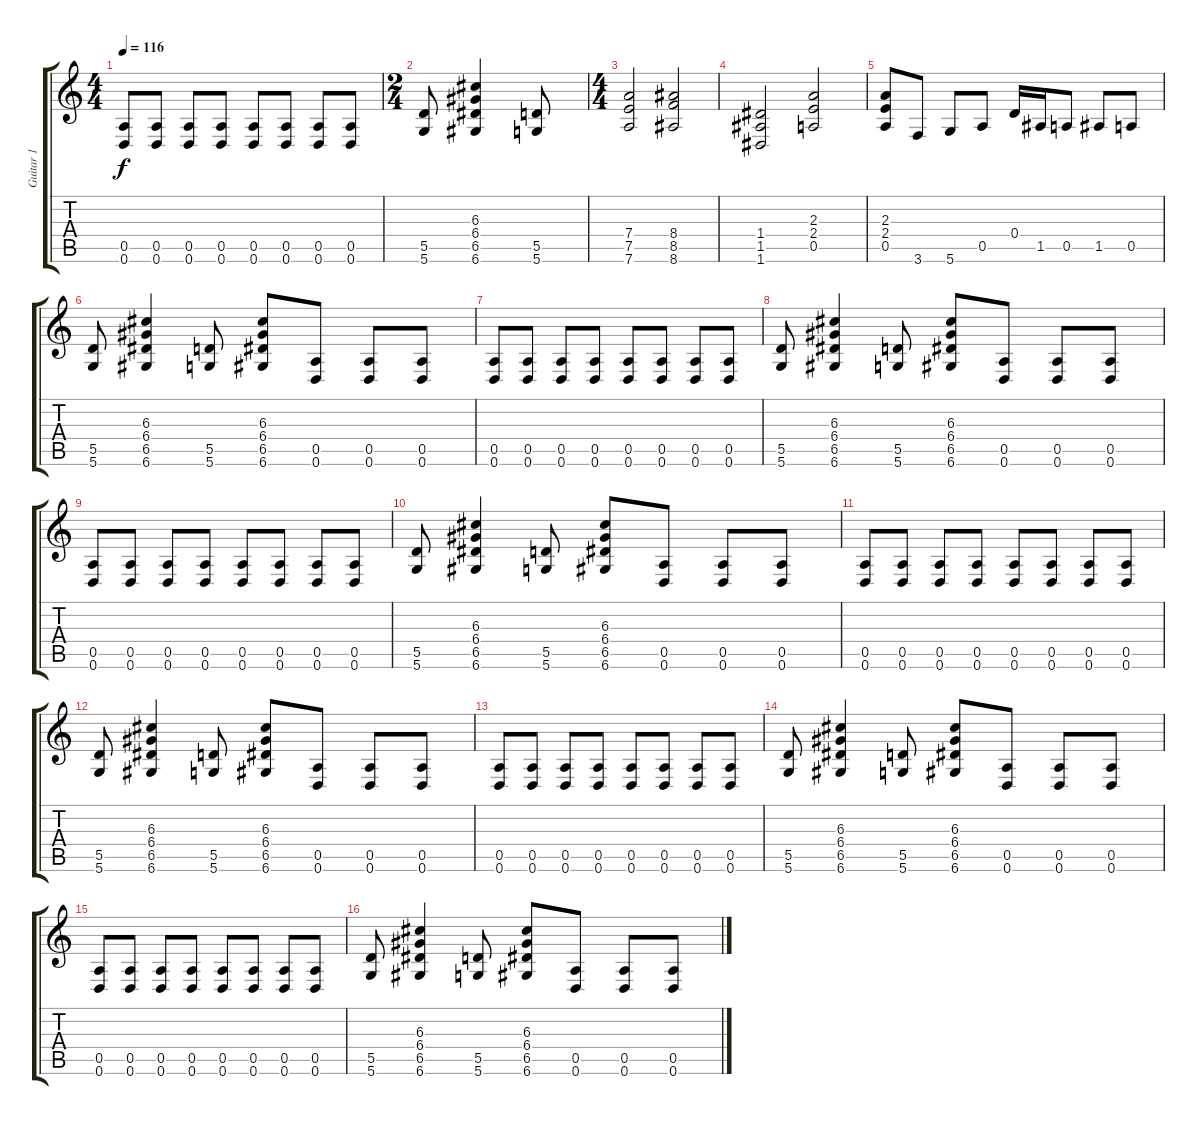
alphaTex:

\track ("Guitar 1" "Guitar 1") {instrument acousticguitarsteel}
\staff {score tabs}
\tuning (E4 B3 G3 D3 A2 D2) {hide}
\ts (4 4)
\tempo 116
\clef g2
\ks c
(0.5 0.6).8{dy f} (0.5 0.6).8 (0.5 0.6).8 (0.5 0.6).8 (0.5 0.6).8 (0.5 0.6).8 (0.5 0.6).8 (0.5 0.6).8 |
\ts (2 4)
(5.5 5.6).8 (6.3 6.4 6.5 6.6).4 (5.5 5.6).8 |
\ts (4 4)
(7.4 7.5 7.6).2 (8.4 8.5 8.6).2 |
(1.4 1.5 1.6).2 (2.3 2.4 0.5).2 |
(2.3 2.4 0.5).8 3.6.8 5.6.8 0.5.8 0.4.16 1.5.16 0.5.8 1.5.8 0.5.8 |
(5.5 5.6).8 (6.3 6.4 6.5 6.6).4 (5.5 5.6).8 (6.3 6.4 6.5 6.6).8 (0.5 0.6).8 (0.5 0.6).8 (0.5 0.6).8 |
(0.5 0.6).8 (0.5 0.6).8 (0.5 0.6).8 (0.5 0.6).8 (0.5 0.6).8 (0.5 0.6).8 (0.5 0.6).8 (0.5 0.6).8 |
(5.5 5.6).8 (6.3 6.4 6.5 6.6).4 (5.5 5.6).8 (6.3 6.4 6.5 6.6).8 (0.5 0.6).8 (0.5 0.6).8 (0.5 0.6).8 |
(0.5 0.6).8 (0.5 0.6).8 (0.5 0.6).8 (0.5 0.6).8 (0.5 0.6).8 (0.5 0.6).8 (0.5 0.6).8 (0.5 0.6).8 |
(5.5 5.6).8 (6.3 6.4 6.5 6.6).4 (5.5 5.6).8 (6.3 6.4 6.5 6.6).8 (0.5 0.6).8 (0.5 0.6).8 (0.5 0.6).8 |
(0.5 0.6).8 (0.5 0.6).8 (0.5 0.6).8 (0.5 0.6).8 (0.5 0.6).8 (0.5 0.6).8 (0.5 0.6).8 (0.5 0.6).8 |
(5.5 5.6).8 (6.3 6.4 6.5 6.6).4 (5.5 5.6).8 (6.3 6.4 6.5 6.6).8 (0.5 0.6).8 (0.5 0.6).8 (0.5 0.6).8 |
(0.5 0.6).8 (0.5 0.6).8 (0.5 0.6).8 (0.5 0.6).8 (0.5 0.6).8 (0.5 0.6).8 (0.5 0.6).8 (0.5 0.6).8 |
(5.5 5.6).8 (6.3 6.4 6.5 6.6).4 (5.5 5.6).8 (6.3 6.4 6.5 6.6).8 (0.5 0.6).8 (0.5 0.6).8 (0.5 0.6).8 |
(0.5 0.6).8 (0.5 0.6).8 (0.5 0.6).8 (0.5 0.6).8 (0.5 0.6).8 (0.5 0.6).8 (0.5 0.6).8 (0.5 0.6).8 |
(5.5 5.6).8 (6.3 6.4 6.5 6.6).4 (5.5 5.6).8 (6.3 6.4 6.5 6.6).8 (0.5 0.6).8 (0.5 0.6).8 (0.5 0.6).8
